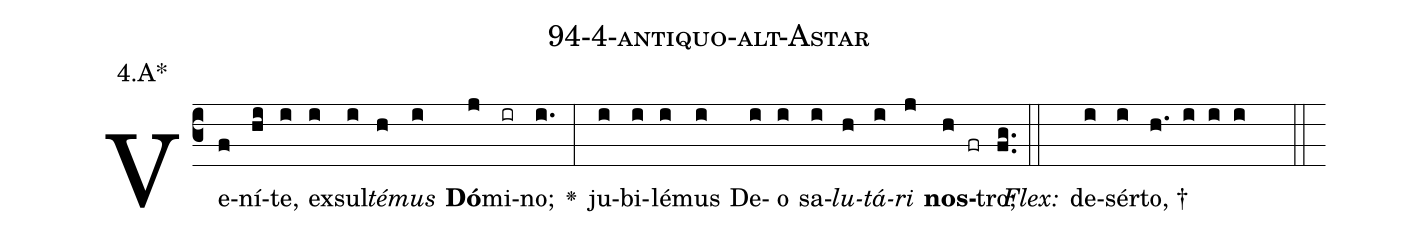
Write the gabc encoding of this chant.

name: 94-4-antiquo-alt-Astar;
annotation: 4.A*;
%%
(c3)Ve(f)ní(hi)te,(i) ex(i)sul(i)<i>té</i>(h)<i>mus</i>(i) <b>Dó</b>(j)mi(ir)no;(i.) <v>\greheightstar</v>(:) ju(i)bi(i)lé(i)mus(i) De(i)o(i) sa(i)<i>lu</i>(h)<i>tá</i>(i)<i>ri</i>(j) <b>nos</b>(h fr)tro;(fg..) (::)
<i>Flex:</i>()  de(i)sér(i)to, †(h. i i i  ::)

%E(i) u(h) o(i) u(j) a(h) e.(fg..) (::)
